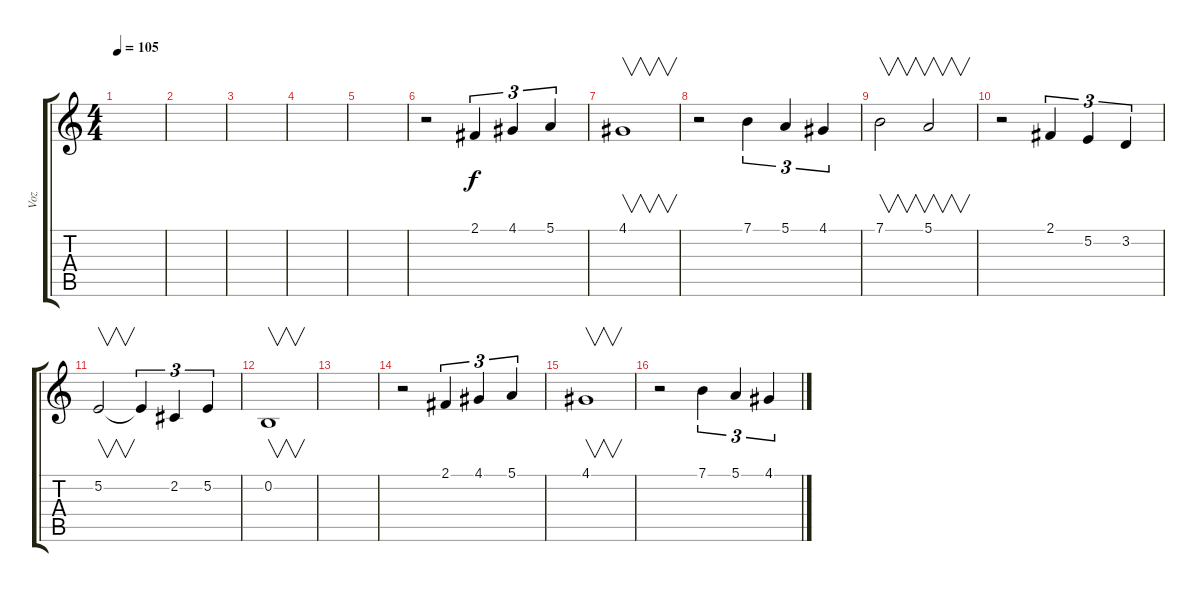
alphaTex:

\track ("Voz" "Voz") {instrument lead2sawtooth}
\staff {score tabs}
\tuning (E4 B3 G3 D3 A2 E2) {hide}
\ts (4 4)
\tempo 105
\clef g2
\ks c
|
|
|
|
|
r.2 2.1.4{tu (3 2)} 4.1.4{tu (3 2)} 5.1.4{tu (3 2)} |
4.1.1{v} |
r.2 7.1.4{tu (3 2)} 5.1.4{tu (3 2)} 4.1.4{tu (3 2)} |
7.1.2{v} 5.1.2{v} |
r.2 2.1.4{tu (3 2)} 5.2.4{tu (3 2)} 3.2.4{tu (3 2)} |
5.2.2{v} 5.2{t}.4{tu (3 2)} 2.2.4{tu (3 2)} 5.2.4{tu (3 2)} |
0.2.1{v} |
|
r.2 2.1.4{tu (3 2)} 4.1.4{tu (3 2)} 5.1.4{tu (3 2)} |
4.1.1{v} |
r.2 7.1.4{tu (3 2)} 5.1.4{tu (3 2)} 4.1.4{tu (3 2)}
